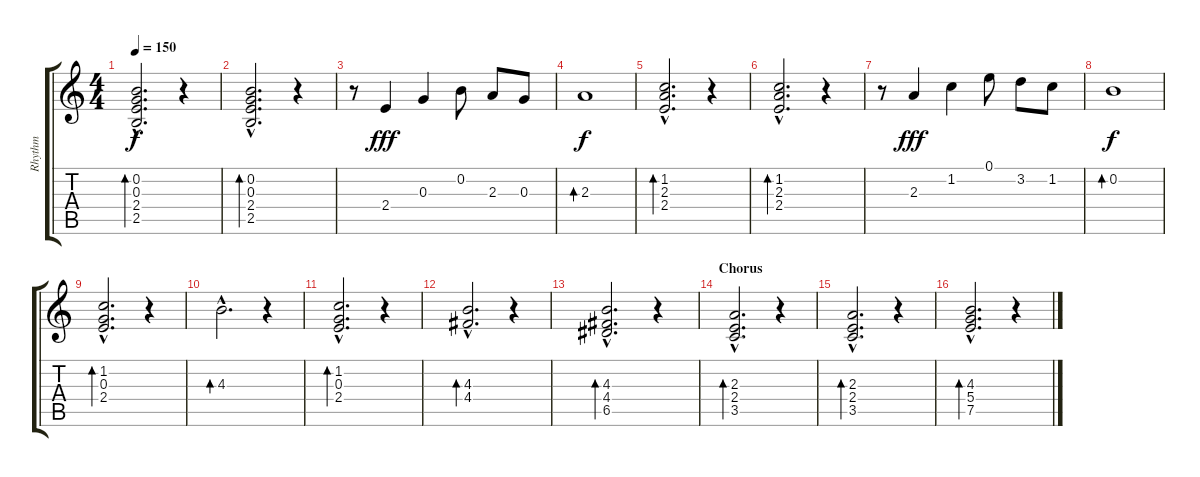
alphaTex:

\track ("Rhythm" "Rhythm") {instrument electricguitarjazz}
\staff {score tabs}
\tuning (E4 B3 G3 D3 A2 E2) {hide}
\ts (4 4)
\tempo 150
\clef g2
\ks c
(0.2{hac} 0.3{hac} 2.4{hac} 2.5{hac}).2{d bd 480 dy f} r.4 |
(0.2{hac} 0.3{hac} 2.4{hac} 2.5{hac}).2{d bd 480} r.4 |
r.8{volume 16} 2.4.4{dy fff} 0.3.4 0.2.8 2.3.8 0.3.8 |
2.3.1{bd 480 dy f} |
(1.2{hac} 2.3{hac} 2.4{hac}).2{d bd 480 volume 12} r.4 |
(1.2{hac} 2.3{hac} 2.4{hac}).2{d bd 480} r.4 |
r.8 2.3.4{dy fff volume 16} 1.2.4 0.1.8 3.2.8 1.2.8 |
0.2.1{bd 480 dy f} |
(1.2{hac} 0.3{hac} 2.4{hac}).2{d bd 480 volume 12} r.4 |
4.3{hac}.2{d bd 480} r.4 |
(1.2{hac} 0.3{hac} 2.4{hac}).2{d bd 480} r.4 |
(4.3{hac} 4.4{hac}).2{d bd 480} r.4 |
(4.3{hac} 4.4{hac} 6.5{hac}).2{d bd 480} r.4 |
\section ("" "Chorus")
(2.3{hac} 2.4{hac} 3.5{hac}).2{d bd 480} r.4 |
(2.3{hac} 2.4{hac} 3.5{hac}).2{d bd 480} r.4 |
(4.3{hac} 5.4{hac} 7.5{hac}).2{d bd 480} r.4
